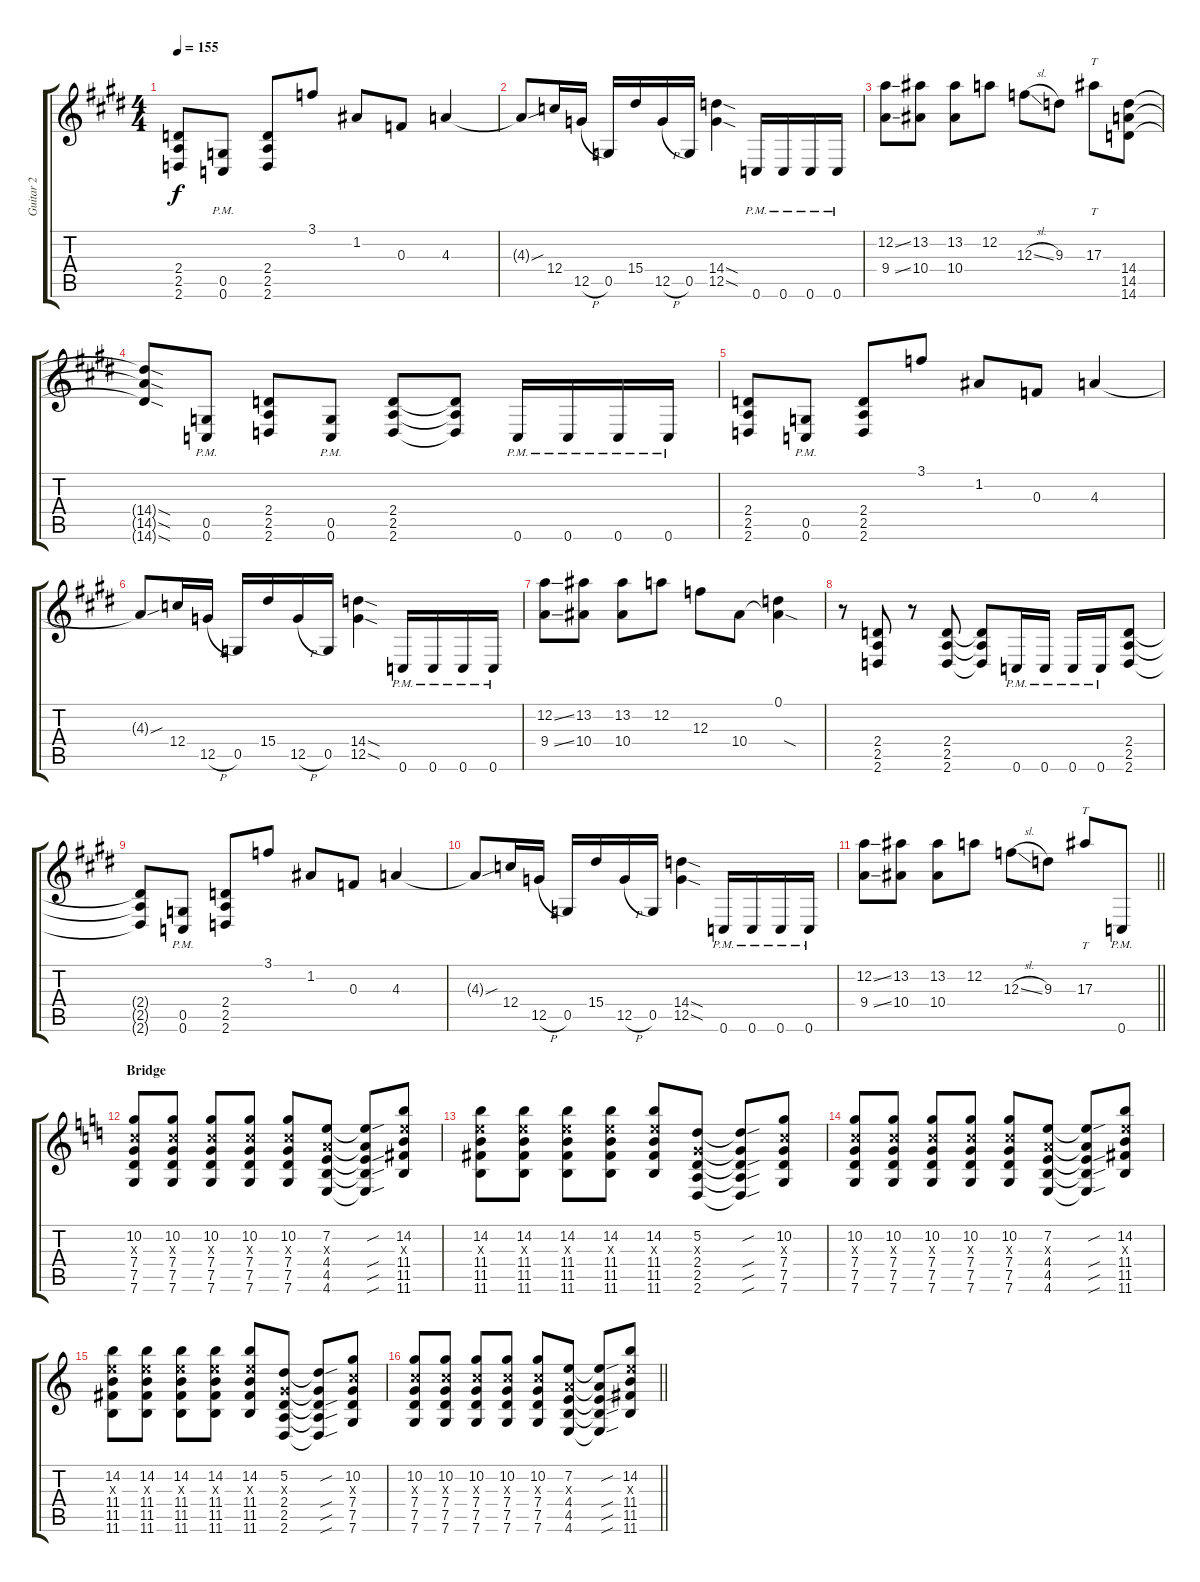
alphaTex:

\track ("Guitar 2" "Guitar 2") {instrument distortionguitar}
\staff {score tabs}
\tuning (D4 A3 F3 C3 G2 C2) {hide}
\ts (4 4)
\tempo 155
\clef g2
\ks e
(2.4{t} 2.5{t} 2.6{t}).8{dy f} (0.5{pm} 0.6{pm}).8 (2.4 2.5 2.6).8 3.1.8 1.2.8 0.3.8 4.3.4 |
4.3{sou t}.8 12.4.16 12.5{h}.16 0.5.16 15.4.16 12.5{h}.16 0.5.16 (14.4{sod} 12.5{sod}).4 0.6{pm}.16 0.6{pm}.16 0.6{pm}.16 0.6{pm}.16 |
(12.2{ss} 9.4{ss}).8 (13.2 10.4).8 (13.2 10.4).8 12.2.8 12.3{sl}.8 9.3.8 17.3.8{tt} (14.4 14.5 14.6).8 |
(14.4{sod t} 14.5{sod t} 14.6{sod t}).8 (0.5{pm} 0.6{pm}).8 (2.4 2.5 2.6).8 (0.5{pm} 0.6{pm}).8 (2.4 2.5 2.6).8 (2.4{t} 2.5{t} 2.6{t}).8 0.6{pm}.16 0.6{pm}.16 0.6{pm}.16 0.6{pm}.16 |
(2.4 2.5 2.6).8 (0.5{pm} 0.6{pm}).8 (2.4 2.5 2.6).8 3.1.8 1.2.8 0.3.8 4.3.4 |
4.3{sou t}.8 12.4.16 12.5{h}.16 0.5.16 15.4.16 12.5{h}.16 0.5.16 (14.4{sod} 12.5{sod}).4 0.6{pm}.16 0.6{pm}.16 0.6{pm}.16 0.6{pm}.16 |
(12.2{ss} 9.4{ss}).8 (13.2 10.4).8 (13.2 10.4).8 12.2.8 12.3.8 10.4.8 (0.1 10.4{sod t}).4 |
r.8 (2.4 2.5 2.6).8 r.8 (2.4 2.5 2.6).8 (2.4{t} 2.5{t} 2.6{t}).8 0.6{pm}.16 0.6{pm}.16 0.6{pm}.16 0.6{pm}.16 (2.4 2.5 2.6).8 |
(2.4{t} 2.5{t} 2.6{t}).8 (0.5{pm} 0.6{pm}).8 (2.4 2.5 2.6).8 3.1.8 1.2.8 0.3.8 4.3.4 |
4.3{sou t}.8 12.4.16 12.5{h}.16 0.5.16 15.4.16 12.5{h}.16 0.5.16 (14.4{sod} 12.5{sod}).4 0.6{pm}.16 0.6{pm}.16 0.6{pm}.16 0.6{pm}.16 |
\barLineRight lightlight
(12.2{ss} 9.4{ss}).8 (13.2 10.4).8 (13.2 10.4).8 12.2.8 12.3{sl}.8 9.3.8 17.3.8{tt} 0.6{pm}.8 |
\section ("" "Bridge")
\ks c
(10.2 7.3{x} 7.4 7.5 7.6).8 (10.2 7.3{x} 7.4 7.5 7.6).8 (10.2 7.3{x} 7.4 7.5 7.6).8 (10.2 7.3{x} 7.4 7.5 7.6).8 (10.2 7.3{x} 7.4 7.5 7.6).8 (7.2 4.3{x} 4.4 4.5 4.6).8 (7.2{sou t} 4.3{t} 4.4{sou t} 4.5{sou t} 4.6{sou t}).8 (14.2 11.3{x} 11.4 11.5 11.6).8 |
(14.2 11.3{x} 11.4 11.5 11.6).8 (14.2 11.3{x} 11.4 11.5 11.6).8 (14.2 11.3{x} 11.4 11.5 11.6).8 (14.2 11.3{x} 11.4 11.5 11.6).8 (14.2 11.3{x} 11.4 11.5 11.6).8 (5.2 2.3{x} 2.4 2.5 2.6).8 (5.2{sou t} 2.3{t} 2.4{sou t} 2.5{sou t} 2.6{sou t}).8 (10.2 7.3{x} 7.4 7.5 7.6).8 |
(10.2 7.3{x} 7.4 7.5 7.6).8 (10.2 7.3{x} 7.4 7.5 7.6).8 (10.2 7.3{x} 7.4 7.5 7.6).8 (10.2 7.3{x} 7.4 7.5 7.6).8 (10.2 7.3{x} 7.4 7.5 7.6).8 (7.2 4.3{x} 4.4 4.5 4.6).8 (7.2{sou t} 4.3{t} 4.4{sou t} 4.5{sou t} 4.6{sou t}).8 (14.2 11.3{x} 11.4 11.5 11.6).8 |
(14.2 11.3{x} 11.4 11.5 11.6).8 (14.2 11.3{x} 11.4 11.5 11.6).8 (14.2 11.3{x} 11.4 11.5 11.6).8 (14.2 11.3{x} 11.4 11.5 11.6).8 (14.2 11.3{x} 11.4 11.5 11.6).8 (5.2 2.3{x} 2.4 2.5 2.6).8 (5.2{sou t} 2.3{t} 2.4{sou t} 2.5{sou t} 2.6{sou t}).8 (10.2 7.3{x} 7.4 7.5 7.6).8 |
\barLineRight lightlight
(10.2 7.3{x} 7.4 7.5 7.6).8 (10.2 7.3{x} 7.4 7.5 7.6).8 (10.2 7.3{x} 7.4 7.5 7.6).8 (10.2 7.3{x} 7.4 7.5 7.6).8 (10.2 7.3{x} 7.4 7.5 7.6).8 (7.2 4.3{x} 4.4 4.5 4.6).8 (7.2{sou t} 4.3{t} 4.4{sou t} 4.5{sou t} 4.6{sou t}).8 (14.2 11.3{x} 11.4 11.5 11.6).8
